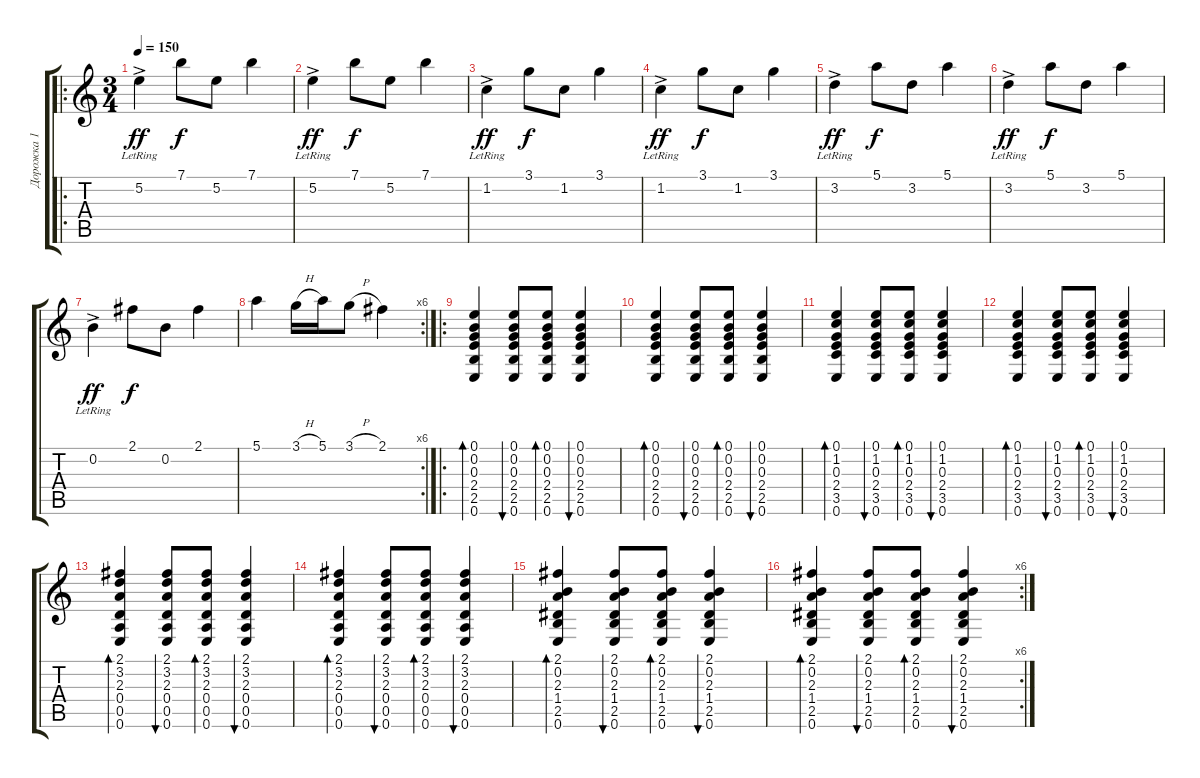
\track ("Дорожка 1" "Дорожка 1") {instrument acousticguitarsteel}
\staff {score tabs}
\tuning (E4 B3 G3 D3 A2 E2) {hide}
\ro
\ts (3 4)
\tempo 150
\clef g2
\ks c
5.2{ac lr}.4{dy ff} 7.1.8{dy f} 5.2.8 7.1.4 |
5.2{ac lr}.4{dy ff} 7.1.8{dy f} 5.2.8 7.1.4 |
1.2{ac lr}.4{dy ff} 3.1.8{dy f} 1.2.8 3.1.4 |
1.2{ac lr}.4{dy ff} 3.1.8{dy f} 1.2.8 3.1.4 |
3.2{ac lr}.4{dy ff} 5.1.8{dy f} 3.2.8 5.1.4 |
3.2{ac lr}.4{dy ff} 5.1.8{dy f} 3.2.8 5.1.4 |
0.2{ac lr}.4{dy ff} 2.1.8{dy f} 0.2.8 2.1.4 |
\rc 6
5.1.4 3.1{h}.16 5.1.16 3.1{h}.8 2.1.4 |
\ro
(0.1 0.2 0.3 2.4 2.5 0.6).4{bd 60} (0.1 0.2 0.3 2.4 2.5 0.6).8{bu 60} (0.1 0.2 0.3 2.4 2.5 0.6).8{bd 60} (0.1 0.2 0.3 2.4 2.5 0.6).4{bu 60} |
(0.1 0.2 0.3 2.4 2.5 0.6).4{bd 60} (0.1 0.2 0.3 2.4 2.5 0.6).8{bu 60} (0.1 0.2 0.3 2.4 2.5 0.6).8{bd 60} (0.1 0.2 0.3 2.4 2.5 0.6).4{bu 60} |
(0.1 1.2 0.3 2.4 3.5 0.6).4{bd 60} (0.1 1.2 0.3 2.4 3.5 0.6).8{bu 60} (0.1 1.2 0.3 2.4 3.5 0.6).8{bd 60} (0.1 1.2 0.3 2.4 3.5 0.6).4{bu 60} |
(0.1 1.2 0.3 2.4 3.5 0.6).4{bd 60} (0.1 1.2 0.3 2.4 3.5 0.6).8{bu 60} (0.1 1.2 0.3 2.4 3.5 0.6).8{bd 60} (0.1 1.2 0.3 2.4 3.5 0.6).4{bu 60} |
(2.1 3.2 2.3 0.4 0.5 0.6).4{bd 60} (2.1 3.2 2.3 0.4 0.5 0.6).8{bu 60} (2.1 3.2 2.3 0.4 0.5 0.6).8{bd 60} (2.1 3.2 2.3 0.4 0.5 0.6).4{bu 60} |
(2.1 3.2 2.3 0.4 0.5 0.6).4{bd 60} (2.1 3.2 2.3 0.4 0.5 0.6).8{bu 60} (2.1 3.2 2.3 0.4 0.5 0.6).8{bd 60} (2.1 3.2 2.3 0.4 0.5 0.6).4{bu 60} |
(2.1 0.2 2.3 1.4 2.5 0.6).4{bd 60} (2.1 0.2 2.3 1.4 2.5 0.6).8{bu 60} (2.1 0.2 2.3 1.4 2.5 0.6).8{bd 60} (2.1 0.2 2.3 1.4 2.5 0.6).4{bu 60} |
\rc 6
(2.1 0.2 2.3 1.4 2.5 0.6).4{bd 60} (2.1 0.2 2.3 1.4 2.5 0.6).8{bu 60} (2.1 0.2 2.3 1.4 2.5 0.6).8{bd 60} (2.1 0.2 2.3 1.4 2.5 0.6).4{bu 60}
